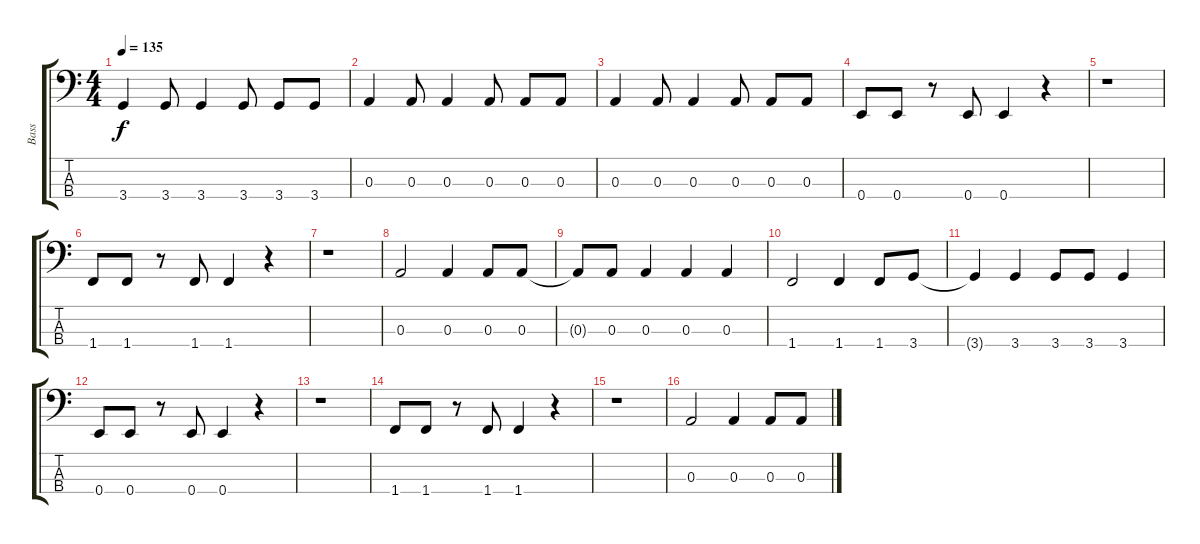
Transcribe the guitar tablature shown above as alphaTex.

\track ("Bass" "Bass") {instrument electricbasspick}
\staff {score tabs}
\tuning (G2 D2 A1 E1) {hide}
\ts (4 4)
\tempo 135
\clef f4
\ks c
3.4.4{dy f} 3.4.8 3.4.4 3.4.8 3.4.8 3.4.8 |
0.3.4 0.3.8 0.3.4 0.3.8 0.3.8 0.3.8 |
0.3.4 0.3.8 0.3.4 0.3.8 0.3.8 0.3.8 |
0.4.8 0.4.8 r.8 0.4.8 0.4.4 r.4 |
r.1 |
1.4.8 1.4.8 r.8 1.4.8 1.4.4 r.4 |
r.1 |
0.3.2 0.3.4 0.3.8 0.3.8 |
0.3{t}.8 0.3.8 0.3.4 0.3.4 0.3.4 |
1.4.2 1.4.4 1.4.8 3.4.8 |
3.4{t}.4 3.4.4 3.4.8 3.4.8 3.4.4 |
0.4.8 0.4.8 r.8 0.4.8 0.4.4 r.4 |
r.1 |
1.4.8 1.4.8 r.8 1.4.8 1.4.4 r.4 |
r.1 |
0.3.2 0.3.4 0.3.8 0.3.8
